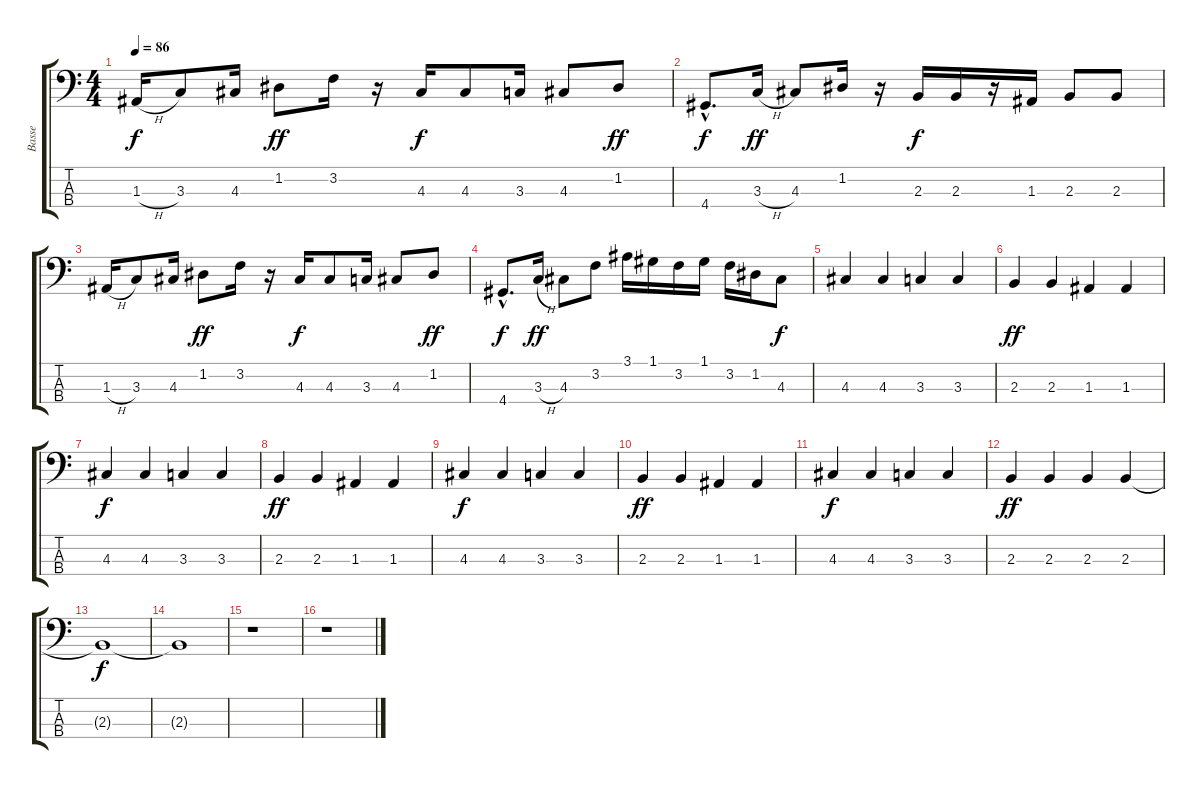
\track ("Basse" "Basse") {instrument electricbassfinger}
\staff {score tabs}
\tuning (G2 D2 A1 E1) {hide}
\ts (4 4)
\tempo 86
\clef f4
\ks c
1.3{h}.16{dy f} 3.3.8 4.3.16 1.2.8{dy ff} 3.2.16 r.16 4.3.16{dy f} 4.3.8 3.3.16 4.3.8 1.2.8{dy ff} |
4.4{hac}.8{d dy f} 3.3{h}.16{dy ff} 4.3.8 1.2.16 r.16 2.3.16{dy f} 2.3.16 r.16 1.3.16 2.3.8 2.3.8 |
1.3{h}.16 3.3.8 4.3.16 1.2.8{dy ff} 3.2.16 r.16 4.3.16{dy f} 4.3.8 3.3.16 4.3.8 1.2.8{dy ff} |
4.4{hac}.8{d dy f} 3.3{h}.16{dy ff} 4.3.8 3.2.8 3.1.16 1.1.16 3.2.16 1.1.16 3.2.16 1.2.16 4.3.8{dy f} |
4.3.4 4.3.4 3.3.4 3.3.4 |
2.3.4{dy ff} 2.3.4 1.3.4 1.3.4 |
4.3.4{dy f} 4.3.4 3.3.4 3.3.4 |
2.3.4{dy ff} 2.3.4 1.3.4 1.3.4 |
4.3.4{dy f} 4.3.4 3.3.4 3.3.4 |
2.3.4{dy ff} 2.3.4 1.3.4 1.3.4 |
4.3.4{dy f} 4.3.4 3.3.4 3.3.4 |
2.3.4{dy ff} 2.3.4 2.3.4 2.3.4 |
2.3{t}.1{dy f} |
2.3{t}.1 |
r.1 |
r.1
